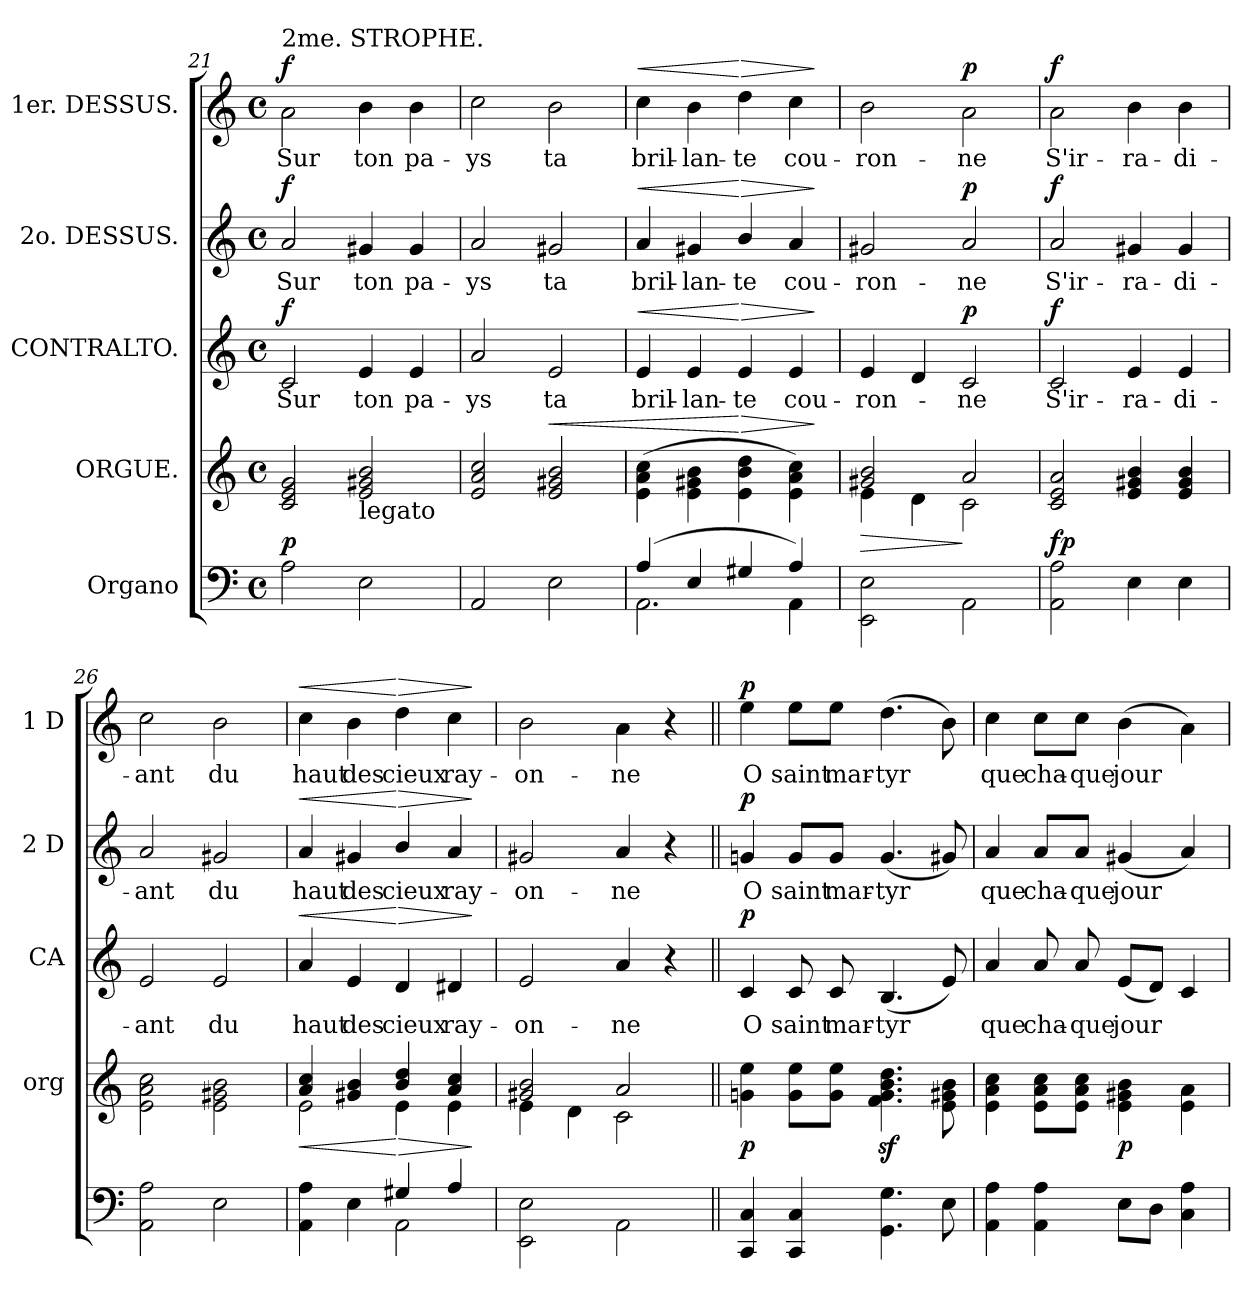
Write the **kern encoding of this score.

**kern	**kern	**dynam	**kern	**text	**dynam	**kern	**text	**dynam	**kern	**text	**dynam
*part5	*part4	*part4	*part3	*part3	*part3	*part2	*part2	*part2	*part1	*part1	*part1
*staff5	*staff4	*staff4	*staff3	*staff3	*staff3	*staff2	*staff2	*staff2	*staff1	*staff1	*staff1
*I"Organo	*I"ORGUE.	*	*I"CONTRALTO.	*	*	*I"2o. DESSUS.	*	*	*I"1er. DESSUS.	*	*
*	*I'org	*	*I'CA	*	*	*I'2 D	*	*	*I'1 D	*	*
*clefF4	*clefG2	*	*clefG2	*	*	*clefG2	*	*	*clefG2	*	*
*k[]	*k[]	*	*k[]	*	*	*k[]	*	*	*k[]	*	*
*a:	*a:	*	*a:	*	*	*a:	*	*	*a:	*	*
*M4/4	*M4/4	*	*M4/4	*	*	*M4/4	*	*	*M4/4	*	*
*met(c)	*met(c)	*	*met(c)	*	*	*met(c)	*	*	*met(c)	*	*
=21	=21	=21	=21	=21	=21	=21	=21	=21	=21	=21	=21
!	!	!	!	!	!	!	!	!	!LO:TX:a:t=2me. STROPHE.	!	!
!	!	!LO:DY:b	!	!	!LO:DY:a	!	!	!LO:DY:a	!	!	!LO:DY:a
2A\	2c/ 2e/ 2g/	p	2c/	Sur	f	2a/	Sur	f	2a\	Sur	f
!	!LO:TX:b:t=legato	!	!	!	!	!	!	!	!	!	!
2E\	2e/ 2g#X/ 2b/	.	4e/	ton	.	4g#X/	ton	.	4b\	ton	.
.	.	.	4e/	pa-	.	4g#/	pa-	.	4b\	pa-	.
=22	=22	=22	=22	=22	=22	=22	=22	=22	=22	=22	=22
2AA/	2e/ 2a/ 2cc/	.	2a/	-ys	.	2a/	-ys	.	2cc\	-ys	.
!	!	!LO:HP:a	!	!	!	!	!	!	!	!	!
2E\	2e/ 2g#X/ 2b/	<	2e/	ta	.	2g#X/	ta	.	2b\	ta	.
=23	=23	=23	=23	=23	=23	=23	=23	=23	=23	=23	=23
*^	*	*	*	*	*	*	*	*	*	*	*
!	!	!	!	!	!	!LO:HP:a	!	!	!LO:HP:a	!	!	!LO:HP:a
(4A/	2.AA\	(4e\ 4a\ 4cc\	.	4e/	bril-	<	4a/	bril-	<	4cc\	bril-	<
4E/	.	4e\ 4g#X\ 4b\	.	4e/	-lan-	.	4g#X/	-lan-	.	4b\	-lan-	.
!	!	!	!LO:HP:n=1:a	!	!	!LO:HP:n=1:a	!	!	!LO:HP:n=1:a	!	!	!LO:HP:n=1:a
4G#X/	.	4e\ 4b\ 4dd\	[ >	4e/	-te	[ >	4b/	-te	[ >	4dd\	-te	[ >
4A/)	4AA\	4e\ 4a\ 4cc\)	.	4e/	cou-	.	4a/	cou-	.	4cc\	cou-	.
*v	*v	*	*	*	*	*	*	*	*	*	*	*
.	.	]	.	.	]	.	.	]	.	.	]
=24	=24	=24	=24	=24	=24	=24	=24	=24	=24	=24	=24
*	*^	*	*	*	*	*	*	*	*	*	*
!	!	!	!LO:HP:b	!	!	!	!	!	!	!	!	!
2EE\ 2E\	2g#X/ 2b/	4e\	>	4e/	-ron-	.	2g#X/	-ron-	.	2b\	-ron-	.
.	.	4d\	.	4d/	.	.	.	.	.	.	.	.
!	!	!	!	!	!	!LO:DY:a	!	!	!LO:DY:a	!	!	!LO:DY:a
2AA\	2a/	2c\	]	2c/	-ne	p	2a/	-ne	p	2a\	-ne	p
=25	=25	=25	=25	=25	=25	=25	=25	=25	=25	=25	=25	=25
!	!	!	!LO:DY:b	!	!	!LO:DY:a	!	!	!LO:DY:a	!	!	!LO:DY:a
*	*v	*v	*	*	*	*	*	*	*	*	*	*
2AA\ 2A\	2c/ 2e/ 2a/	fp	2c/	S'ir-	f	2a/	S'ir-	f	2a\	S'ir-	f
4E\	4e/ 4g#X/ 4b/	.	4e/	-ra-	.	4g#X/	-ra-	.	4b\	-ra-	.
4E\	4e/ 4g#/ 4b/	.	4e/	-di-	.	4g#/	-di-	.	4b\	-di-	.
=26	=26	=26	=26	=26	=26	=26	=26	=26	=26	=26	=26
2AA\ 2A\	2e\ 2a\ 2cc\	.	2e/	-ant	.	2a/	-ant	.	2cc\	-ant	.
2E\	2e\ 2g#X\ 2b\	.	2e/	du	.	2g#X/	du	.	2b\	du	.
=27	=27	=27	=27	=27	=27	=27	=27	=27	=27	=27	=27
*^	*^	*	*	*	*	*	*	*	*	*	*
!	!	!	!	!LO:HP:b	!	!	!LO:HP:a	!	!	!LO:HP:a	!	!	!LO:HP:a
4AA\ 4A\	2ryy	4a/ 4cc/	2e\	<	4a/	haut	<	4a/	haut	<	4cc\	haut	<
4E\	.	4g#X/ 4b/	.	.	4e/	des	.	4g#X/	des	.	4b\	des	.
!	!	!	!	!LO:HP:n=1:b	!	!	!LO:HP:n=1:a	!	!	!LO:HP:n=1:a	!	!	!LO:HP:n=1:a
4G#X/	2AA\	4b/ 4dd/	4e\	[ >	4d/	cieux	[ >	4b/	cieux	[ >	4dd\	cieux	[ >
4A/	.	4a/ 4cc/	4e\	.	4d#X/	ray-	.	4a/	ray-	.	4cc\	ray-	.
*v	*v	*	*	*	*	*	*	*	*	*	*	*	*
*	*v	*v	*	*	*	*	*	*	*	*	*	*
.	.	]	.	.	]	.	.	]	.	.	]
=28	=28	=28	=28	=28	=28	=28	=28	=28	=28	=28	=28
*	*^	*	*	*	*	*	*	*	*	*	*
2EE\ 2E\	2g#X/ 2b/	4e\	.	2e/	-on-	.	2g#X/	-on-	.	2b\	-on-	.
.	.	4d\	.	.	.	.	.	.	.	.	.	.
2AA\	2a/	2c\	.	4a/	-ne	.	4a/	-ne	.	4a\	-ne	.
.	.	.	.	4r	.	.	4r	.	.	4r	.	.
*	*v	*v	*	*	*	*	*	*	*	*	*	*
=29||	=29||	=29||	=29||	=29||	=29||	=29||	=29||	=29||	=29||	=29||	=29||
!	!	!LO:DY:b	!	!	!LO:DY:a	!	!	!LO:DY:a	!	!	!LO:DY:a
4CC/ 4C/	4gn\ 4ee\	p	4c/	O	p	4gn/	O	p	4ee\	O	p
4CC/ 4C/	8g\ 8ee\L	.	8c/	saint	.	8g/L	saint	.	8ee\L	saint	.
.	8g\ 8ee\J	.	8c/	mar-	.	8g/J	mar-	.	8ee\J	mar-	.
4.GG\ 4.G\	4.fz<\ 4.gz<\ 4.bz<\ 4.ddz<\	.	(>4.B/	-tyr	.	(4.g/	-tyr	.	(4.dd\	-tyr	.
8E\	8e\ 8g#X\ 8b\	.	8e/)	.	.	8g#X/)	.	.	8b\)	.	.
=30	=30	=30	=30	=30	=30	=30	=30	=30	=30	=30	=30
4AA\ 4A\	4e\ 4a\ 4cc\	.	4a/	que	.	4a/	que	.	4cc\	que	.
4AA\ 4A\	8e\ 8a\ 8cc\L	.	8a/	cha-	.	8a/L	cha-	.	8cc\L	cha-	.
.	8e\ 8a\ 8cc\J	.	8a/	-que	.	8a/J	-que	.	8cc\J	-que	.
!	!	!LO:DY:b	!	!	!	!	!	!	!	!	!
8E\L	4e\ 4g#X\ 4b\	p	(8e/L	jour	.	(4g#X/	jour	.	(4b\	jour	.
8D\J	.	.	8d/J)	.	.	.	.	.	.	.	.
4C\ 4A\	4e\ 4a\	.	4c/	.	.	4a/)	.	.	4a\)	.	.
=	=	=	=	=	=	=	=	=	=	=	=
*-	*-	*-	*-	*-	*-	*-	*-	*-	*-	*-	*-
